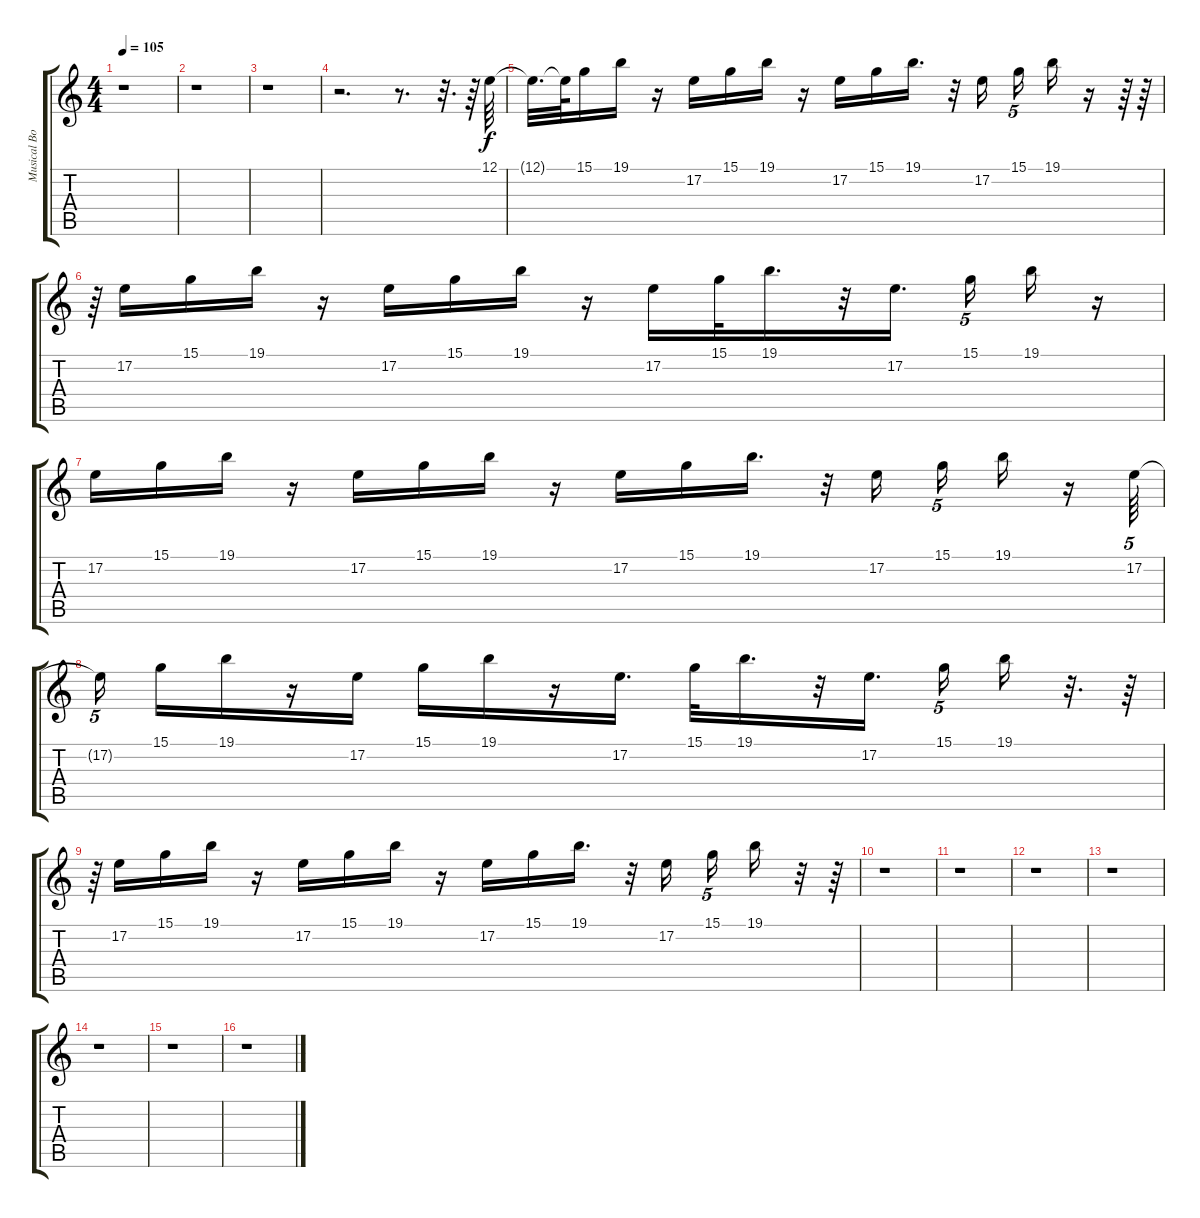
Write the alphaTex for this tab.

\track ("Musical Box" "Musical Bo") {instrument musicbox}
\staff {score tabs}
\tuning (E4 B3 G3 D3 A2 E2) {hide}
\ts (4 4)
\tempo 105
\clef g2
\ks c
r.1{dy f} |
r.1 |
r.1 |
r.2{d} r.8{d} r.32{d} r.64 12.1.64 |
12.1{t}.32{d} 12.1{t}.64 15.1.16 19.1.16 r.16 17.2.16 15.1.16 19.1.16 r.16 17.2.16 15.1.16 19.1.16{d} r.32 17.2.16 15.1.16{tu (5 4)} 19.1.16 r.16 r.64 r.64 |
r.64{tu (5 4)} 17.2.16 15.1.16 19.1.16 r.16 17.2.16 15.1.16 19.1.16 r.16 17.2.16 15.1.32 19.1.16{d} r.32 17.2.16{d} 15.1.16{tu (5 4)} 19.1.16 r.16 |
17.2.16 15.1.16 19.1.16 r.16 17.2.16 15.1.16 19.1.16 r.16 17.2.16 15.1.16 19.1.16{d} r.32 17.2.16 15.1.16{tu (5 4)} 19.1.16 r.16 17.2.64{tu (5 4)} |
17.2{t}.16{tu (5 4)} 15.1.16 19.1.16 r.16 17.2.16 15.1.16 19.1.16 r.16 17.2.16{d} 15.1.32 19.1.16{d} r.32 17.2.16{d} 15.1.16{tu (5 4)} 19.1.16 r.32{d} r.64 |
r.64 17.2.16 15.1.16 19.1.16 r.16 17.2.16 15.1.16 19.1.16 r.16 17.2.16 15.1.16 19.1.16{d} r.32 17.2.16 15.1.16{tu (5 4)} 19.1.16 r.32 r.64 |
r.1 |
r.1 |
r.1 |
r.1 |
r.1 |
r.1 |
r.1
